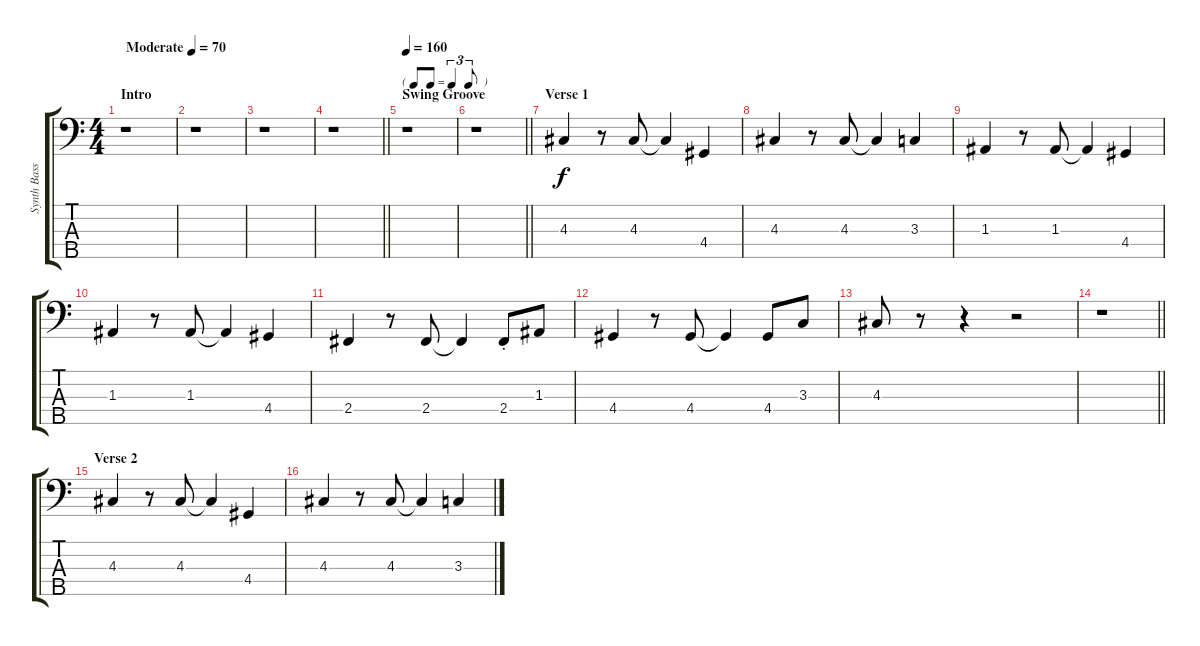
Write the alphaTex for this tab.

\track ("Synth Bass" "Synth Bass") {instrument synthbass1}
\staff {score tabs}
\tuning (G2 D2 A1 E1 B0) {hide}
\ts (4 4)
\section ("" "Intro")
\tempo (70 "Moderate")
\clef f4
\ks c
r.1{dy f instrument synthbass1} |
r.1 |
r.1 |
\barLineRight lightlight
r.1 |
\tf triplet8th
\section ("" "Swing Groove")
\tempo 160
r.1 |
\barLineRight lightlight
r.1 |
\section ("" "Verse 1")
4.3.4 r.8 4.3.8 4.3{t}.4 4.4.4 |
4.3.4 r.8 4.3.8 4.3{t}.4 3.3.4 |
1.3.4 r.8 1.3.8 1.3{t}.4 4.4.4 |
1.3.4 r.8 1.3.8 1.3{t}.4 4.4.4 |
2.4.4 r.8 2.4.8 2.4{t}.4 2.4{st}.8 1.3.8 |
4.4.4 r.8 4.4.8 4.4{t}.4 4.4.8 3.3.8 |
4.3.8 r.8 r.4 r.2 |
\barLineRight lightlight
r.1 |
\section ("" "Verse 2")
4.3.4 r.8 4.3.8 4.3{t}.4 4.4.4 |
4.3.4 r.8 4.3.8 4.3{t}.4 3.3.4
